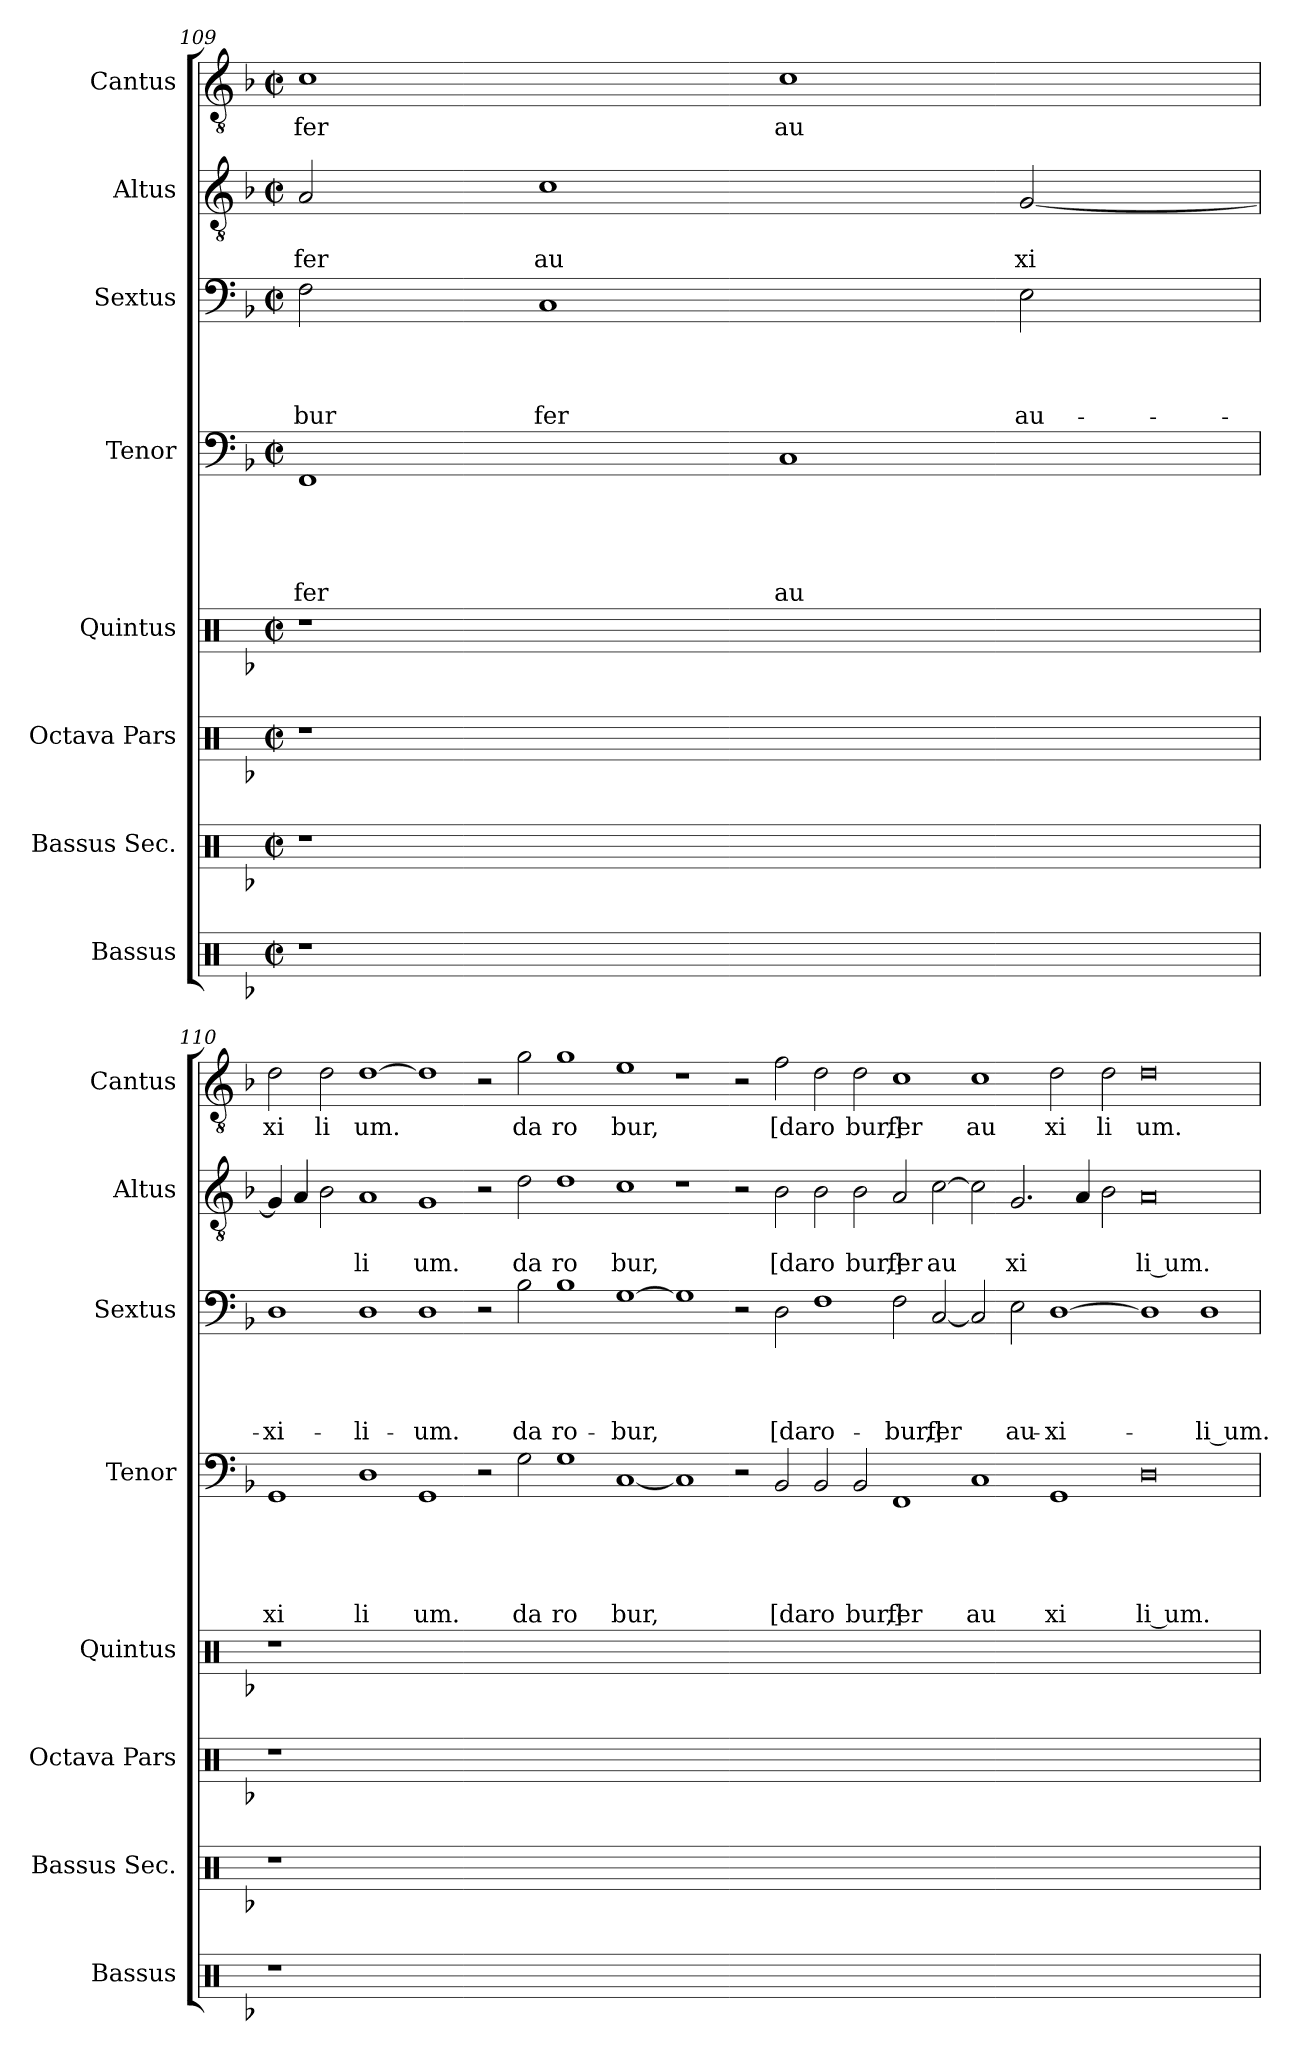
**kern	**kern	**kern	**kern	**kern	**text	**text	**text	**text	**text	**kern	**text	**text	**text	**text	**kern	**text	**text	**kern	**text
*part8	*part7	*part6	*part5	*part4	*part4	*part4	*part4	*part4	*part4	*part3	*part3	*part3	*part3	*part3	*part2	*part2	*part2	*part1	*part1
*staff8	*staff7	*staff6	*staff5	*staff4	*staff4	*staff4	*staff4	*staff4	*staff4	*staff3	*staff3	*staff3	*staff3	*staff3	*staff2	*staff2	*staff2	*staff1	*staff1
*I"Bassus	*I"Bassus Sec.	*I"Octava Pars	*I"Quintus	*I"Tenor	*	*	*	*	*	*I"Sextus	*	*	*	*	*I"Altus	*	*	*I"Cantus	*
*I'Bassus	*I'Bassus Sec.	*I'Octava Pars	*I'Quintus	*I'Tenor	*	*	*	*	*	*I'Sextus	*	*	*	*	*I'Altus	*	*	*I'Cantus	*
*clefX	*clefX	*clefX	*clefX	*clefF4	*	*	*	*	*	*clefF4	*	*	*	*	*clefGv2	*	*	*clefGv2	*
*	*	*	*	*ITrd-3c-5	*	*	*	*	*	*ITrd-3c-5	*	*	*	*	*ITrd-3c-5	*	*	*ITrd-3c-5	*
*k[b-]	*k[b-]	*k[b-]	*k[b-]	*k[b-e-]	*	*	*	*	*	*k[b-e-]	*	*	*	*	*k[b-e-]	*	*	*k[b-e-]	*
*F:	*F:	*F:	*F:	*B-:	*	*	*	*	*	*B-:	*	*	*	*	*B-:	*	*	*B-:	*
*M2/2	*M2/2	*M2/2	*M2/2	*M2/2	*	*	*	*	*	*M2/2	*	*	*	*	*M2/2	*	*	*M2/2	*
*met(c|)	*met(c|)	*met(c|)	*met(c|)	*met(c|)	*	*	*	*	*	*met(c|)	*	*	*	*	*met(c|)	*	*	*met(c|)	*
=109	=109	=109	=109	=109	=109	=109	=109	=109	=109	=109	=109	=109	=109	=109	=109	=109	=109	=109	=109
!	!	!	!	!	!	!	!	!	!LO:LY:b	!	!	!	!	!LO:LY:b	!	!	!LO:LY:b	!	!LO:LY:b
1r	1r	1r	1r	1BB-	.	.	.	.	fer	2B-\	.	.	.	-bur	2d/	.	fer	1f	fer
!	!	!	!	!	!	!	!	!	!	!	!	!	!	!LO:LY:b	!	!	!LO:LY:b	!	!
.	.	.	.	.	.	.	.	.	.	1F	.	.	.	fer	1f	.	au	.	.
!	!	!	!	!	!	!	!	!	!LO:LY:b	!	!	!	!	!	!	!	!	!	!LO:LY:b
1ryy	1ryy	1ryy	1ryy	1F	.	.	.	.	au	.	.	.	.	.	.	.	.	1f	au
!	!	!	!	!	!	!	!	!	!	!	!	!	!	!LO:LY:b	!	!	!LO:LY:b	!	!
.	.	.	.	.	.	.	.	.	.	2A\	.	.	.	au-	[<2c/	.	xi	.	.
!!LO:LB:g=z
=110	=110	=110	=110	=110	=110	=110	=110	=110	=110	=110	=110	=110	=110	=110	=110	=110	=110	=110	=110
!	!	!	!	!	!	!	!	!	!LO:LY:b	!	!	!	!	!LO:LY:b	!	!	!	!	!LO:LY:b
1r	1r	1r	1r	1C	.	.	.	.	xi	1G	.	.	.	-xi-	4c/]	.	.	2g\	xi
.	.	.	.	.	.	.	.	.	.	.	.	.	.	.	4d/	.	.	.	.
!	!	!	!	!	!	!	!	!	!	!	!	!	!	!	!	!	!	!	!LO:LY:b
.	.	.	.	.	.	.	.	.	.	.	.	.	.	.	2e-\	.	.	2g\	li
!	!	!	!	!	!	!	!	!	!LO:LY:b	!	!	!	!	!LO:LY:b	!	!	!LO:LY:b	!	!LO:LY:b
000ryy	000ryy	000ryy	000ryy	1G	.	.	.	.	li	1G	.	.	.	-li-	1d	.	li	[>1g	um.
!	!	!	!	!	!	!	!	!	!LO:LY:b	!	!	!	!	!LO:LY:b	!	!	!LO:LY:b	!	!
.	.	.	.	1C	.	.	.	.	um.	1G	.	.	.	-um.	1c	.	um.	1g]	.
.	.	.	.	2r	.	.	.	.	.	2r	.	.	.	.	2r	.	.	2r	.
!	!	!	!	!	!	!	!	!	!LO:LY:b	!	!	!	!	!LO:LY:b	!	!	!LO:LY:b	!	!LO:LY:b
.	.	.	.	2c\	.	.	.	.	da	2e-\	.	.	.	da	2g\	.	da	2cc\	da
!	!	!	!	!	!	!	!	!	!LO:LY:b	!	!	!	!	!LO:LY:b	!	!	!LO:LY:b	!	!LO:LY:b
.	.	.	.	1c	.	.	.	.	ro	1e-	.	.	.	ro-	1g	.	ro	1cc	ro
!	!	!	!	!	!	!	!	!	!LO:LY:b	!	!	!	!	!LO:LY:b	!	!	!LO:LY:b	!	!LO:LY:b
.	.	.	.	[<1F	.	.	.	.	bur,	[>1c	.	.	.	-bur,	1f	.	bur,	1a	bur,
.	.	.	.	1F]	.	.	.	.	.	1c]	.	.	.	.	1r	.	.	1r	.
.	.	.	.	2r	.	.	.	.	.	2r	.	.	.	.	2r	.	.	2r	.
!	!	!	!	!	!	!	!	!	!LO:LY:b	!	!	!	!	!LO:LY:b	!	!	!LO:LY:b	!	!LO:LY:b
.	.	.	.	2E-/	.	.	.	.	[da	2G\	.	.	.	[da	2e-\	.	[da	2b-\	[da
!	!	!	!	!	!	!	!	!	!LO:LY:b	!	!	!	!	!LO:LY:b	!	!	!LO:LY:b	!	!LO:LY:b
.	.	.	.	2E-/	.	.	.	.	ro	1B-	.	.	.	ro-	2e-\	.	ro	2g\	ro
!	!	!	!	!	!	!	!	!	!LO:LY:b	!	!	!	!	!	!	!	!LO:LY:b	!	!LO:LY:b
.	.	.	.	2E-/	.	.	.	.	bur,]	.	.	.	.	.	2e-\	.	bur,]	2g\	bur,]
!	!	!	!	!	!	!	!	!	!LO:LY:b	!	!	!	!	!LO:LY:b	!	!	!LO:LY:b	!	!LO:LY:b
00ryy	00ryy	00ryy	00ryy	1BB-	.	.	.	.	fer	2B-\	.	.	.	-bur,]	2d/	.	fer	1f	fer
!	!	!	!	!	!	!	!	!	!	!	!	!	!	!LO:LY:b	!	!	!LO:LY:b	!	!
.	.	.	.	.	.	.	.	.	.	[<2F/	.	.	.	fer	[>2f\	.	au	.	.
!	!	!	!	!	!	!	!	!	!LO:LY:b	!	!	!	!	!	!	!	!	!	!LO:LY:b
.	.	.	.	1F	.	.	.	.	au	2F/]	.	.	.	.	2f\]	.	.	1f	au
!	!	!	!	!	!	!	!	!	!	!	!	!	!	!LO:LY:b	!	!	!LO:LY:b	!	!
.	.	.	.	.	.	.	.	.	.	2A\	.	.	.	au-	2.c/	.	xi	.	.
!	!	!	!	!	!	!	!	!	!LO:LY:b	!	!	!	!	!LO:LY:b	!	!	!	!	!LO:LY:b
.	.	.	.	1C	.	.	.	.	xi	[>1G	.	.	.	-xi-	.	.	.	2g\	xi
.	.	.	.	.	.	.	.	.	.	.	.	.	.	.	4d/	.	.	.	.
!	!	!	!	!	!	!	!	!	!	!	!	!	!	!	!	!	!	!	!LO:LY:b
.	.	.	.	.	.	.	.	.	.	.	.	.	.	.	2e-\	.	.	2g\	li
!	!	!	!	!	!	!	!	!	!LO:LY:b	!	!	!	!	!	!	!	!LO:LY:b	!	!LO:LY:b
.	.	.	.	0G	.	.	.	.	li um.	1G]	.	.	.	.	0d	.	li um.	0g	um.
!	!	!	!	!	!	!	!	!	!	!	!	!	!	!LO:LY:b	!	!	!	!	!
1ryy	1ryy	1ryy	1ryy	.	.	.	.	.	.	1G	.	.	.	-li um.-	.	.	.	.	.
=	=	=	=	=	=	=	=	=	=	=	=	=	=	=	=	=	=	=	=
*-	*-	*-	*-	*-	*-	*-	*-	*-	*-	*-	*-	*-	*-	*-	*-	*-	*-	*-	*-
